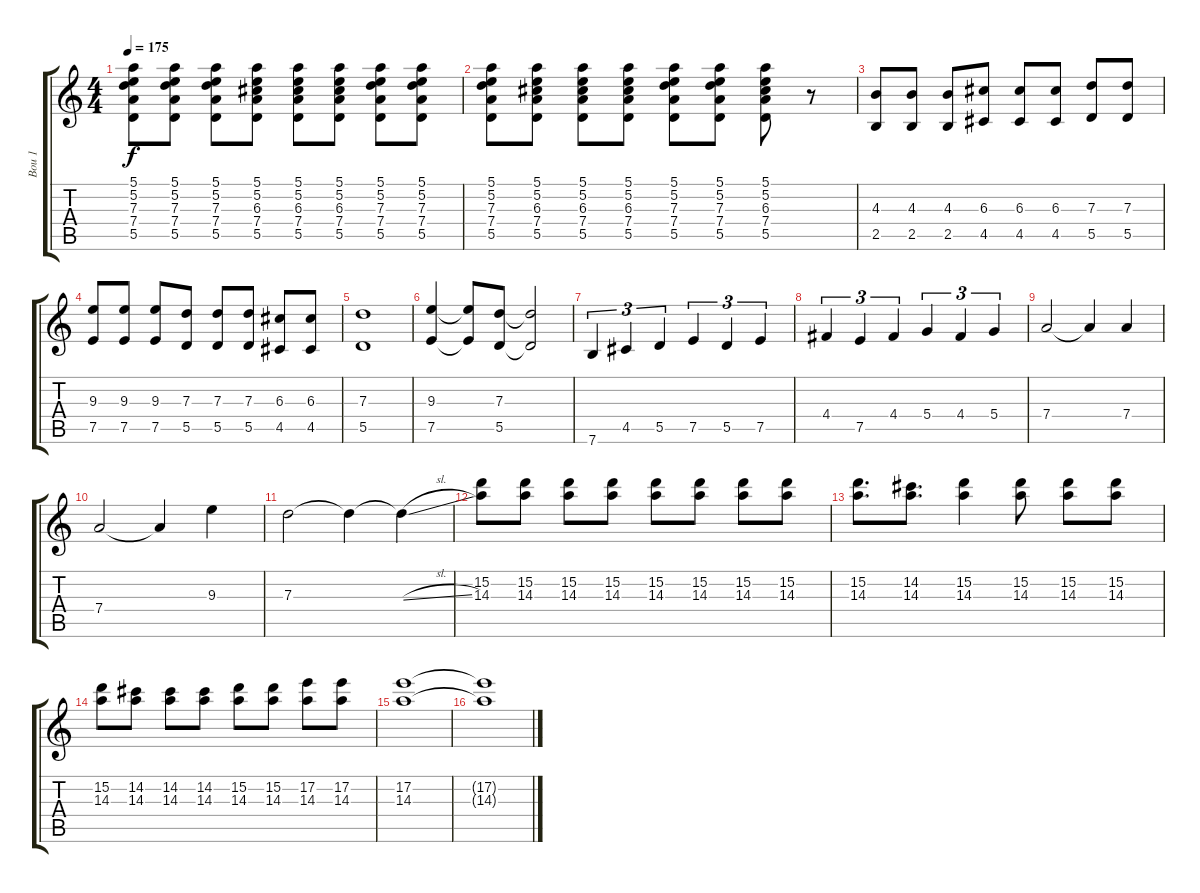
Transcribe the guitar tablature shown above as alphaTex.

\track ("Bou 1" "Bou 1") {instrument distortionguitar}
\staff {score tabs}
\tuning (E4 B3 G3 D3 A2 E2) {hide}
\ts (4 4)
\tempo 175
\clef g2
\ks c
(5.1 5.2 7.3 7.4 5.5).8{dy f} (5.1 5.2 7.3 7.4 5.5).8 (5.1 5.2 7.3 7.4 5.5).8 (5.1 5.2 6.3 7.4 5.5).8 (5.1 5.2 6.3 7.4 5.5).8 (5.1 5.2 6.3 7.4 5.5).8 (5.1 5.2 7.3 7.4 5.5).8 (5.1 5.2 7.3 7.4 5.5).8 |
(5.1 5.2 7.3 7.4 5.5).8 (5.1 5.2 6.3 7.4 5.5).8 (5.1 5.2 6.3 7.4 5.5).8 (5.1 5.2 6.3 7.4 5.5).8 (5.1 5.2 7.3 7.4 5.5).8 (5.1 5.2 7.3 7.4 5.5).8 (5.1 5.2 6.3 7.4 5.5).8 r.8 |
(4.3 2.5).8{volume 16} (4.3 2.5).8 (4.3 2.5).8 (6.3 4.5).8 (6.3 4.5).8 (6.3 4.5).8 (7.3 5.5).8 (7.3 5.5).8 |
(9.3 7.5).8 (9.3 7.5).8 (9.3 7.5).8 (7.3 5.5).8 (7.3 5.5).8 (7.3 5.5).8 (6.3 4.5).8 (6.3 4.5).8 |
(7.3 5.5).1 |
(9.3 7.5).4 (9.3{t} 7.5{t}).8 (7.3 5.5).8 (7.3{t} 5.5{t}).2 |
7.6.4{tu (3 2)} 4.5.4{tu (3 2)} 5.5.4{tu (3 2)} 7.5.4{tu (3 2)} 5.5.4{tu (3 2)} 7.5.4{tu (3 2)} |
4.4.4{tu (3 2)} 7.5.4{tu (3 2)} 4.4.4{tu (3 2)} 5.4.4{tu (3 2)} 4.4.4{tu (3 2)} 5.4.4{tu (3 2)} |
7.4.2 7.4{t}.4 7.4.4 |
7.4.2 7.4{t}.4 9.3.4 |
7.3.2 7.3{t}.4 7.3{sl t}.4 |
(15.2 14.3).8 (15.2 14.3).8 (15.2 14.3).8 (15.2 14.3).8 (15.2 14.3).8 (15.2 14.3).8 (15.2 14.3).8 (15.2 14.3).8 |
(15.2 14.3).8{d} (14.2 14.3).8{d} (15.2 14.3).4 (15.2 14.3).8 (15.2 14.3).8 (15.2 14.3).8 |
(15.2 14.3).8 (14.2 14.3).8 (14.2 14.3).8 (14.2 14.3).8 (15.2 14.3).8 (15.2 14.3).8 (17.2 14.3).8 (17.2 14.3).8 |
(17.2 14.3).1{volume 8} |
(17.2{t} 14.3{t}).1
